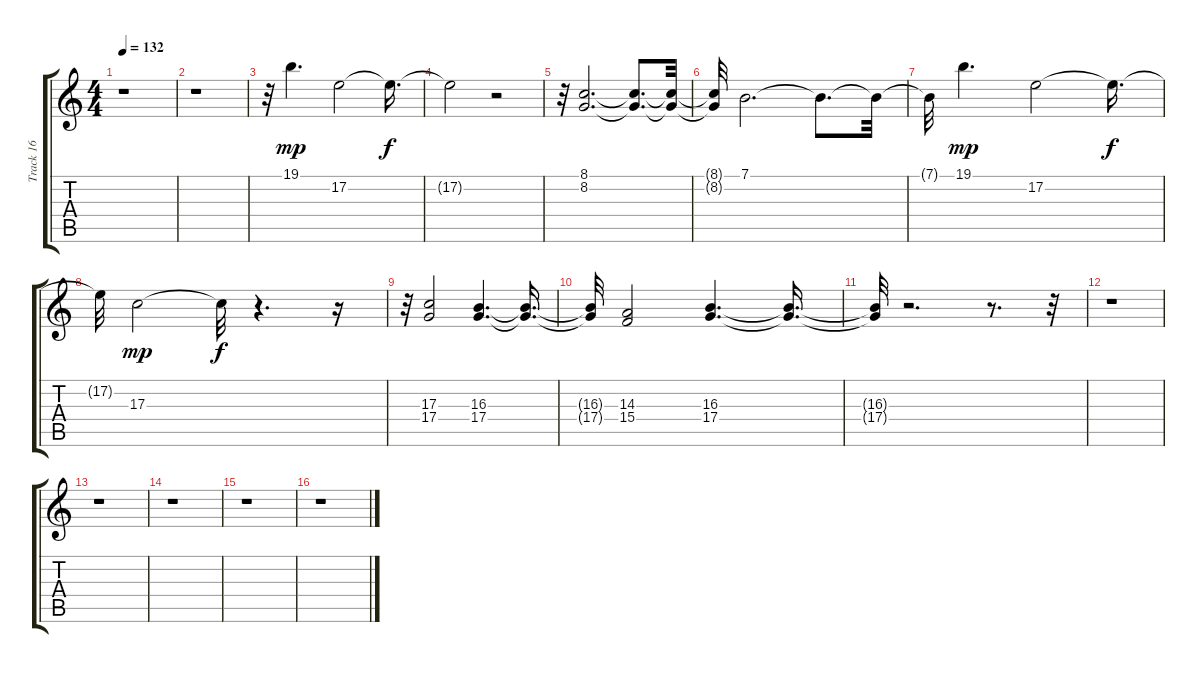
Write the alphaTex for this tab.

\track ("Track 16" "Track 16") {instrument stringensemble2}
\staff {score tabs}
\tuning (E4 B3 G3 D3 A2 E2) {hide}
\ts (4 4)
\tempo 132
\clef g2
\ks c
r.1{dy f} |
r.1 |
r.32 19.1.4{d dy mp} 17.2.2 17.2{t}.16{d dy f} |
17.2{t}.2 r.2 |
r.32 (8.1 8.2).2{d} (8.1{t} 8.2{t}).8{d} (8.1{t} 8.2{t}).32 |
(8.1{t} 8.2{t}).32 7.1.2{d} 7.1{t}.8{d} 7.1{t}.32 |
7.1{t}.32 19.1.4{d dy mp} 17.2.2 17.2{t}.16{d dy f} |
17.2{t}.32 17.3.2{dy mp} 17.3{t}.32{dy f} r.4{d} r.16 |
r.32 (17.3 17.4).2 (16.3 17.4).4{d} (16.3{t} 17.4{t}).16{d} |
(16.3{t} 17.4{t}).32 (14.3 15.4).2 (16.3 17.4).4{d} (16.3{t} 17.4{t}).16{d} |
(16.3{t} 17.4{t}).32 r.2{d} r.8{d} r.32 |
r.1 |
r.1 |
r.1 |
r.1 |
r.1
